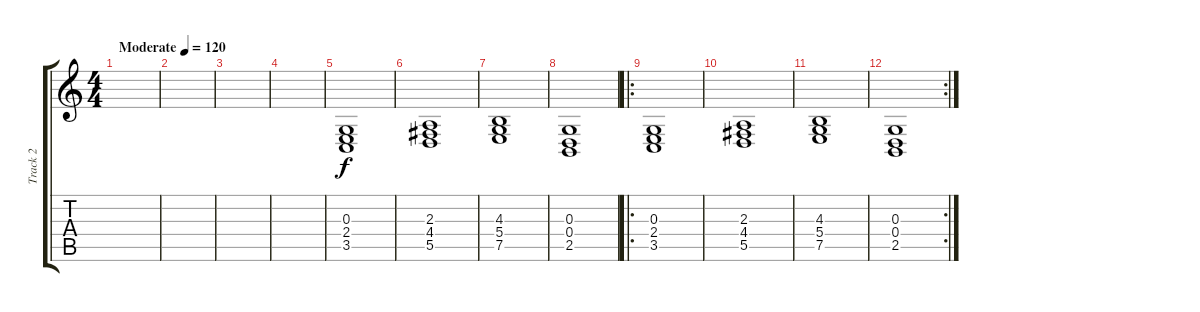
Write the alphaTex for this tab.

\track ("Track 2" "Track 2") {instrument stringensemble1}
\staff {score tabs}
\tuning (E4 B3 G3 D3 A2 E2) {hide}
\ts (4 4)
\tempo (120 "Moderate")
\clef g2
\ks c
|
|
|
|
(0.3 2.4 3.5).1 |
(2.3 4.4 5.5).1 |
(4.3 5.4 7.5).1 |
(0.3 0.4 2.5).1 |
\ro
(0.3 2.4 3.5).1 |
(2.3 4.4 5.5).1 |
(4.3 5.4 7.5).1 |
\rc 2
(0.3 0.4 2.5).1
